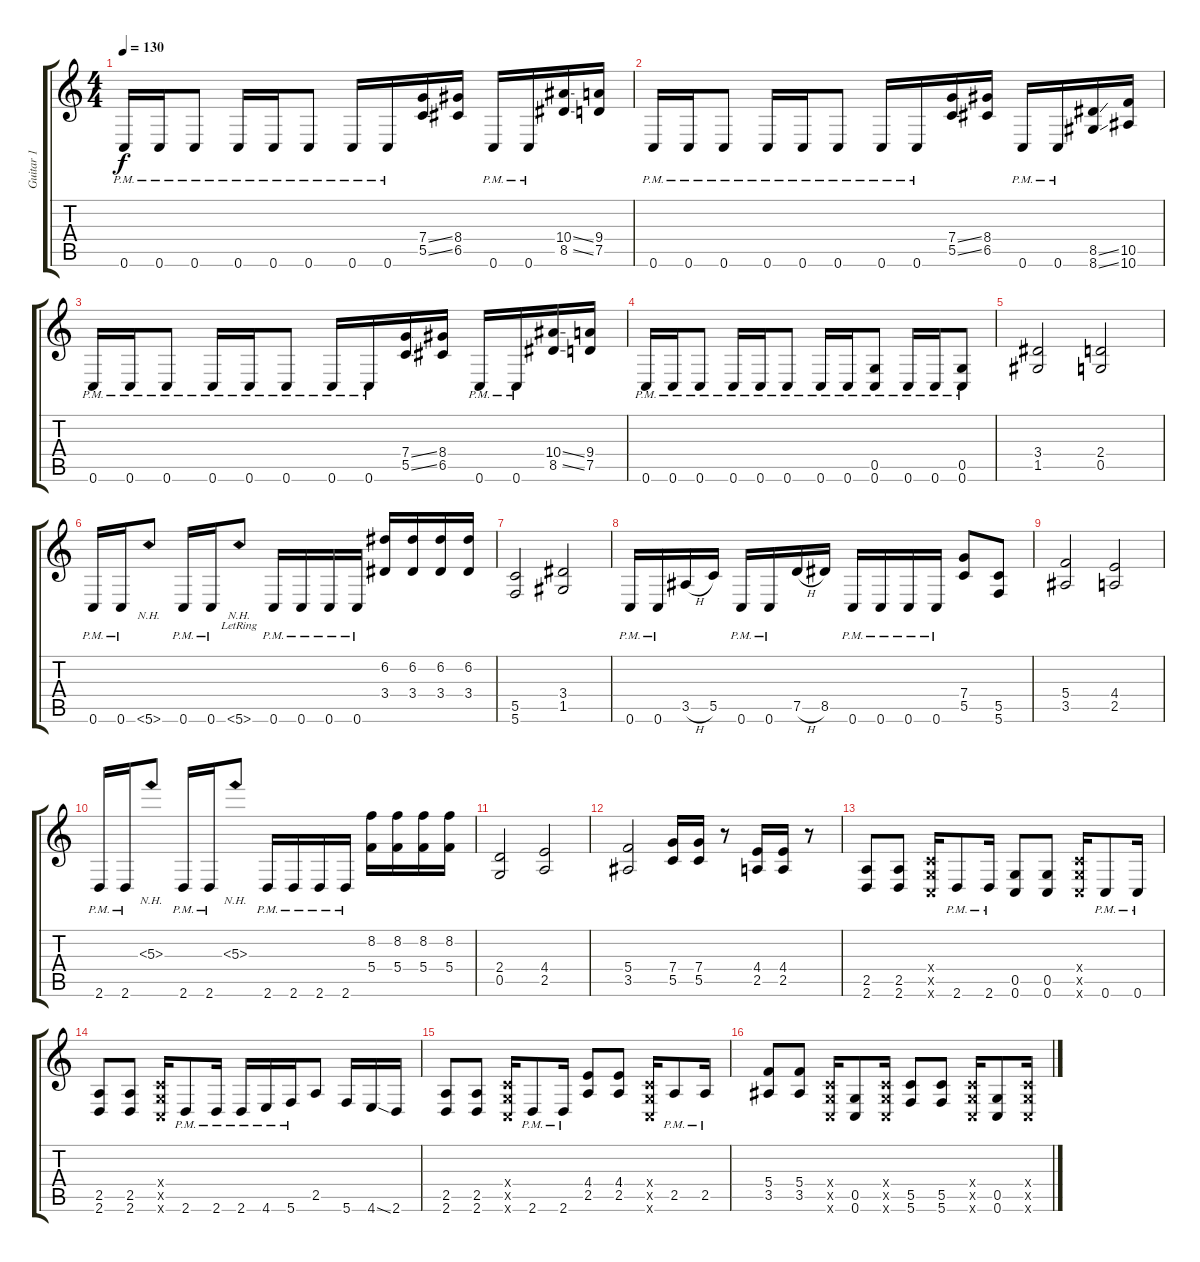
\track ("Guitar 1" "Guitar 1") {instrument distortionguitar}
\staff {score tabs}
\tuning (D4 A3 F3 C3 G2 C2) {hide}
\ts (4 4)
\tempo 130
\clef g2
\ks c
0.6{pm}.16{dy f} 0.6{pm}.16 0.6{pm}.8 0.6{pm}.16 0.6{pm}.16 0.6{pm}.8 0.6{pm}.16 0.6{pm}.16 (7.4{ss} 5.5{ss}).16 (8.4 6.5).16 0.6{pm}.16 0.6{pm}.16 (10.4{ss} 8.5{ss}).16 (9.4 7.5).16 |
0.6{pm}.16 0.6{pm}.16 0.6{pm}.8 0.6{pm}.16 0.6{pm}.16 0.6{pm}.8 0.6{pm}.16 0.6{pm}.16 (7.4{ss} 5.5{ss}).16 (8.4 6.5).16 0.6{pm}.16 0.6{pm}.16 (8.5{ss} 8.6{ss}).16 (10.5 10.6).16 |
0.6{pm}.16 0.6{pm}.16 0.6{pm}.8 0.6{pm}.16 0.6{pm}.16 0.6{pm}.8 0.6{pm}.16 0.6{pm}.16 (7.4{ss} 5.5{ss}).16 (8.4 6.5).16 0.6{pm}.16 0.6{pm}.16 (10.4{ss} 8.5{ss}).16 (9.4 7.5).16 |
0.6{pm}.16 0.6{pm}.16 0.6{pm}.8 0.6{pm}.16 0.6{pm}.16 0.6{pm}.8 0.6{pm}.16 0.6{pm}.16 (0.5{pm} 0.6{pm}).8 0.6{pm}.16 0.6{pm}.16 (0.5{pm} 0.6{pm}).8 |
(3.4 1.5).2 (2.4 0.5).2 |
0.6{pm}.16 0.6{pm}.16 5.6{nh}.8 0.6{pm}.16 0.6{pm}.16 5.6{nh lr}.8 0.6{pm}.16 0.6{pm}.16 0.6{pm}.16 0.6{pm}.16 (6.2 3.4).16 (6.2 3.4).16 (6.2 3.4).16 (6.2 3.4).16 |
(5.5 5.6).2 (3.4 1.5).2 |
0.6{pm}.16 0.6{pm}.16 3.5{h}.16 5.5.16 0.6{pm}.16 0.6{pm}.16 7.5{h}.16 8.5.16 0.6{pm}.16 0.6{pm}.16 0.6{pm}.16 0.6{pm}.16 (7.4 5.5).8 (5.5 5.6).8 |
(5.4 3.5).2 (4.4 2.5).2 |
2.6{pm}.16 2.6{pm}.16 5.3{nh}.8 2.6{pm}.16 2.6{pm}.16 5.3{nh}.8 2.6{pm}.16 2.6{pm}.16 2.6{pm}.16 2.6{pm}.16 (8.2 5.4).16 (8.2 5.4).16 (8.2 5.4).16 (8.2 5.4).16 |
(2.4 0.5).2 (4.4 2.5).2 |
(5.4 3.5).2 (7.4 5.5).16 (7.4 5.5).16 r.8 (4.4 2.5).16 (4.4 2.5).16 r.8 |
(2.5 2.6).8 (2.5 2.6).8 (0.4{x} 0.5{x} 0.6{x}).16 2.6{pm}.8 2.6{pm}.16 (0.5 0.6).8 (0.5 0.6).8 (0.4{x} 0.5{x} 0.6{x}).16 0.6{pm}.8 0.6{pm}.16 |
(2.5 2.6).8 (2.5 2.6).8 (0.4{x} 0.5{x} 0.6{x}).16 2.6{pm}.8 2.6{pm}.16 2.6{pm}.16 4.6{pm}.16 5.6{pm}.16 2.5.8 5.6.16 4.6{ss}.16 2.6.16 |
(2.5 2.6).8 (2.5 2.6).8 (0.4{x} 0.5{x} 0.6{x}).16 2.6{pm}.8 2.6{pm}.16 (4.4 2.5).8 (4.4 2.5).8 (0.4{x} 0.5{x} 0.6{x}).16 2.5{pm}.8 2.5{pm}.16 |
(5.4 3.5).8 (5.4 3.5).8 (0.4{x} 0.5{x} 0.6{x}).16 (0.5 0.6).8 (0.4{x} 0.5{x} 0.6{x}).16 (5.5 5.6).8 (5.5 5.6).8 (0.4{x} 0.5{x} 0.6{x}).16 (0.5 0.6).8 (0.4{x} 0.5{x} 0.6{x}).16
